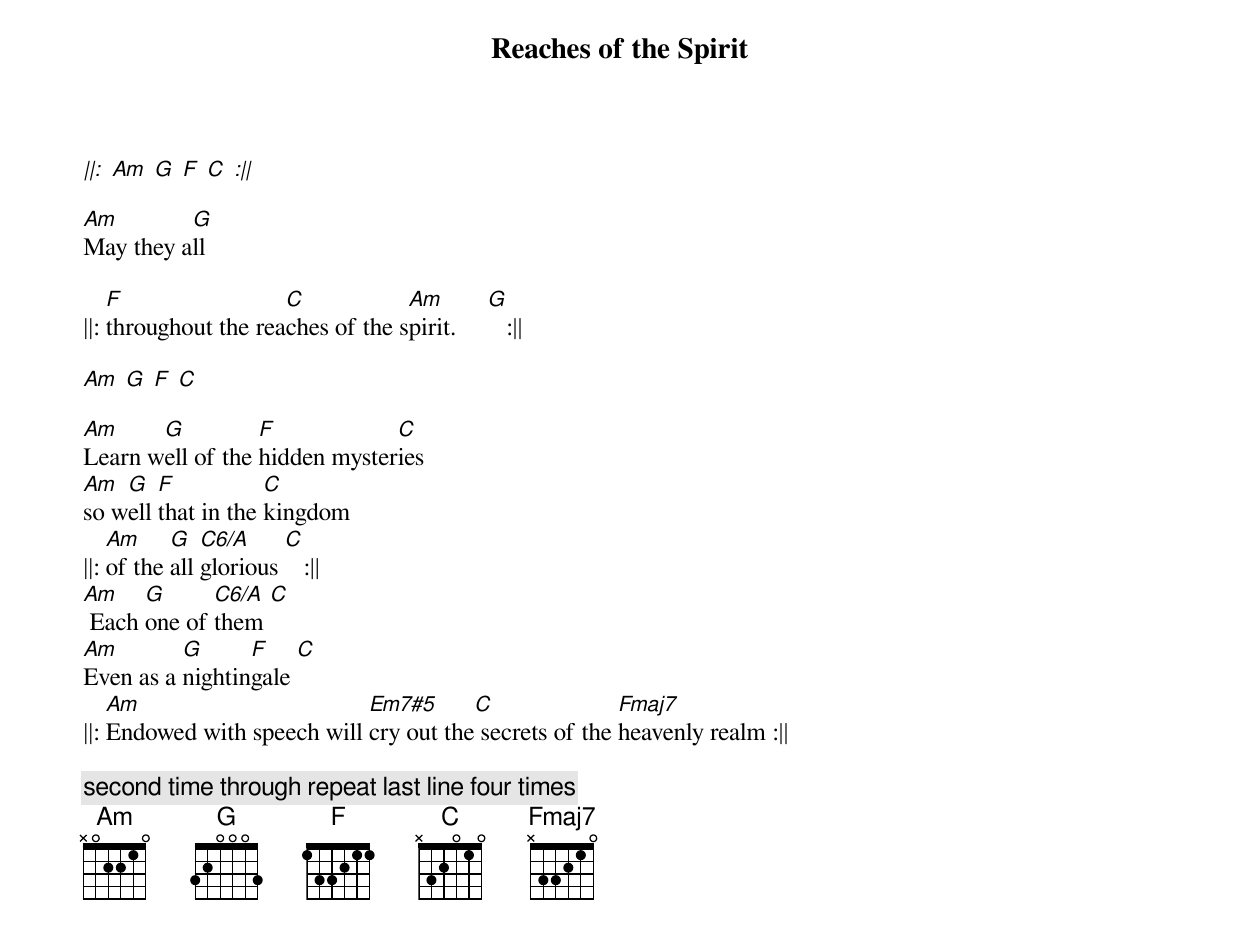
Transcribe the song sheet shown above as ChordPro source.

{title: Reaches of the Spirit}
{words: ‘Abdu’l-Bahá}
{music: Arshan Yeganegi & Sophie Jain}
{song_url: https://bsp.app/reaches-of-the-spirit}

[||:] [Am] [G] [F] [C] [:||]

[Am]May they a[G]ll

||: [F]throughout the rea[C]ches of the s[Am]pirit.     [G]   :||

[Am] [G] [F] [C]

[Am]Learn w[G]ell of the [F]hidden myster[C]ies
[Am]so w[G]ell [F]that in the [C]kingdom
||: [Am]of the [G]all [C6/A]glorious [C]   :||
[Am] Each [G]one of [C6/A]them [C]
[Am]Even as a [G]nightin[F]gale [C]
||: [Am]Endowed with speech will [Em7#5]cry out the[C] secrets of the [Fmaj7]heavenly realm :||

{c: second time through repeat last line four times}
